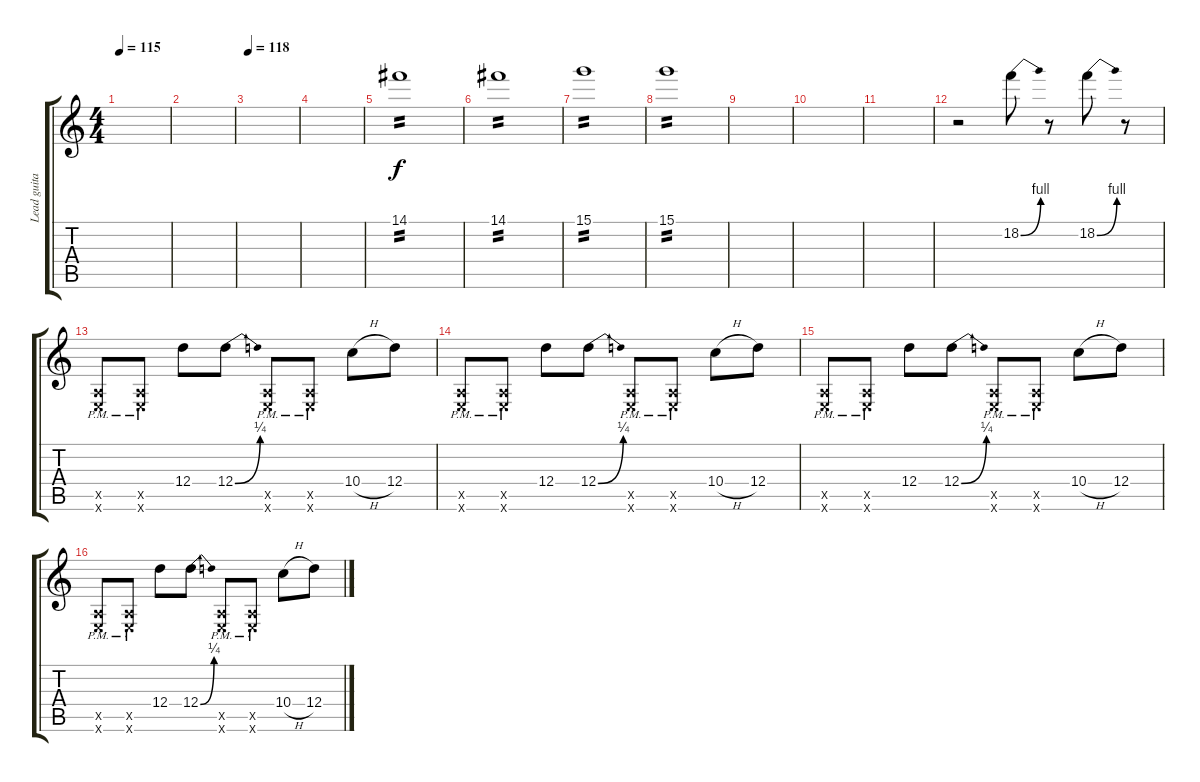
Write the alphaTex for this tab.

\track ("Lead guitar overdubs" "Lead guita") {instrument overdrivenguitar}
\staff {score tabs}
\tuning (E4 B3 G3 D3 A2 E2) {hide}
\ts (4 4)
\tempo 115
\clef g2
\ks c
|
|
\tempo 118
|
|
14.1.1{tp 2} |
14.1.1{tp 2} |
15.1.1{tp 2} |
15.1.1{tp 2} |
|
|
|
r.2 18.2{be (bend 0 0 60 4)}.8 r.8 18.2{be (bend 0 0 60 4)}.8 r.8 |
(0.5{x} 0.6{pm x}).8 (0.5{x} 0.6{pm x}).8 12.4.8 12.4{be (bend 0 0 60 1)}.8 (0.5{x} 0.6{pm x}).8 (0.5{x} 0.6{pm x}).8 10.4{h}.8 12.4.8 |
(0.5{x} 0.6{pm x}).8 (0.5{x} 0.6{pm x}).8 12.4.8 12.4{be (bend 0 0 60 1)}.8 (0.5{x} 0.6{pm x}).8 (0.5{x} 0.6{pm x}).8 10.4{h}.8 12.4.8 |
(0.5{x} 0.6{pm x}).8 (0.5{x} 0.6{pm x}).8 12.4.8 12.4{be (bend 0 0 60 1)}.8 (0.5{x} 0.6{pm x}).8 (0.5{x} 0.6{pm x}).8 10.4{h}.8 12.4.8 |
(0.5{x} 0.6{pm x}).8 (0.5{x} 0.6{pm x}).8 12.4.8 12.4{be (bend 0 0 60 1)}.8 (0.5{x} 0.6{pm x}).8 (0.5{x} 0.6{pm x}).8 10.4{h}.8 12.4.8
